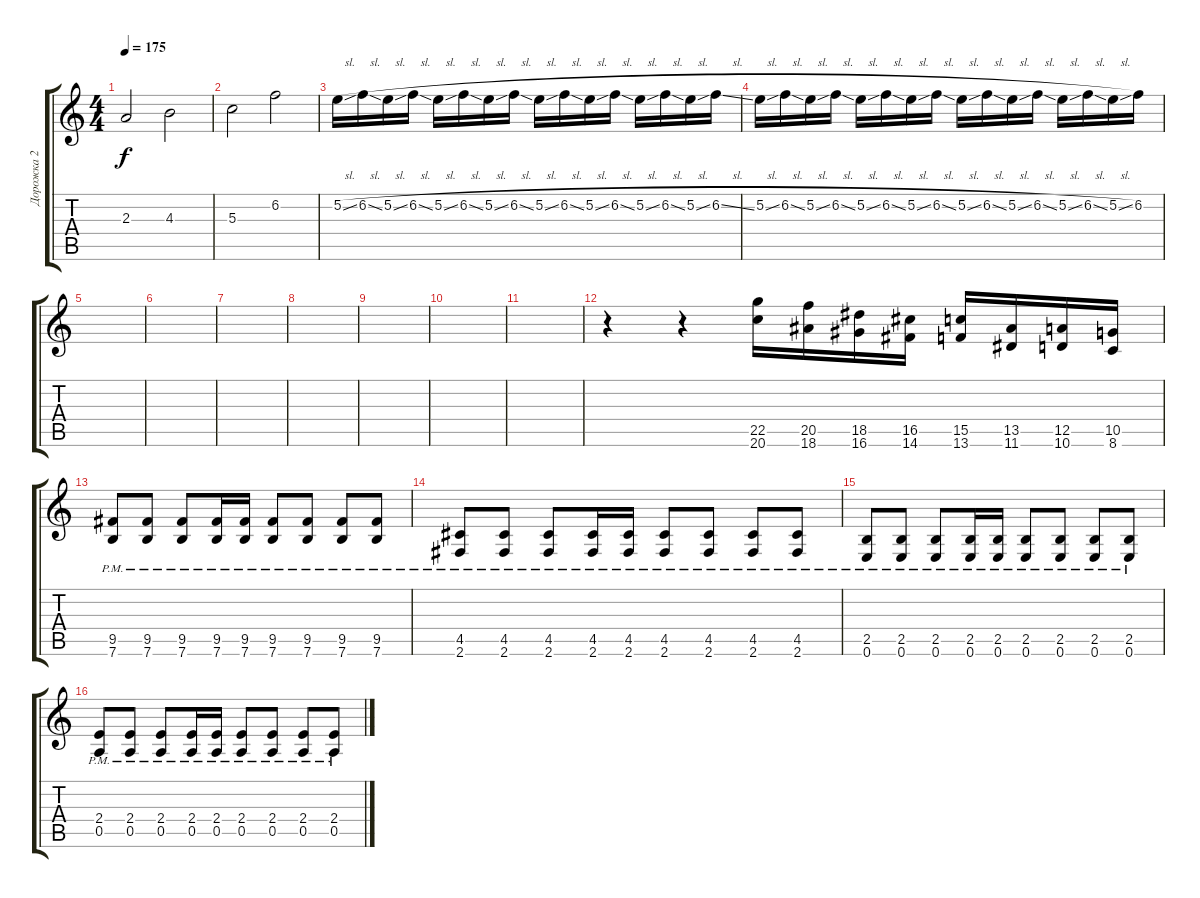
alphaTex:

\track ("Дорожка 2" "Дорожка 2") {instrument distortionguitar}
\staff {score tabs}
\tuning (E4 B3 G3 D3 A2 E2) {hide}
\ts (4 4)
\tempo 175
\clef g2
\ks c
2.3.2{dy f} 4.3.2 |
5.3.2 6.2.2 |
5.2{sl}.16 6.2{sl}.16 5.2{sl}.16 6.2{sl}.16 5.2{sl}.16 6.2{sl}.16 5.2{sl}.16 6.2{sl}.16 5.2{sl}.16 6.2{sl}.16 5.2{sl}.16 6.2{sl}.16 5.2{sl}.16 6.2{sl}.16 5.2{sl}.16 6.2{sl}.16 |
5.2{sl}.16 6.2{sl}.16 5.2{sl}.16 6.2{sl}.16 5.2{sl}.16 6.2{sl}.16 5.2{sl}.16 6.2{sl}.16 5.2{sl}.16 6.2{sl}.16 5.2{sl}.16 6.2{sl}.16 5.2{sl}.16 6.2{sl}.16 5.2{sl}.16 6.2.16 |
|
|
|
|
|
|
|
r.4 r.4 (22.5 20.6).16 (20.5 18.6).16 (18.5 16.6).16 (16.5 14.6).16 (15.5 13.6).16 (13.5 11.6).16 (12.5 10.6).16 (10.5 8.6).16 |
(9.5{pm} 7.6{pm}).8 (9.5{pm} 7.6{pm}).8 (9.5{pm} 7.6{pm}).8 (9.5{pm} 7.6{pm}).16 (9.5{pm} 7.6{pm}).16 (9.5{pm} 7.6{pm}).8 (9.5{pm} 7.6{pm}).8 (9.5{pm} 7.6{pm}).8 (9.5{pm} 7.6{pm}).8 |
(4.5{pm} 2.6{pm}).8 (4.5{pm} 2.6{pm}).8 (4.5{pm} 2.6{pm}).8 (4.5{pm} 2.6{pm}).16 (4.5{pm} 2.6{pm}).16 (4.5{pm} 2.6{pm}).8 (4.5{pm} 2.6{pm}).8 (4.5{pm} 2.6{pm}).8 (4.5{pm} 2.6{pm}).8 |
(2.5{pm} 0.6{pm}).8 (2.5{pm} 0.6{pm}).8 (2.5{pm} 0.6{pm}).8 (2.5{pm} 0.6{pm}).16 (2.5{pm} 0.6{pm}).16 (2.5{pm} 0.6{pm}).8 (2.5{pm} 0.6{pm}).8 (2.5{pm} 0.6{pm}).8 (2.5{pm} 0.6{pm}).8 |
(2.4{pm} 0.5{pm}).8 (2.4{pm} 0.5{pm}).8 (2.4{pm} 0.5{pm}).8 (2.4{pm} 0.5{pm}).16 (2.4{pm} 0.5{pm}).16 (2.4{pm} 0.5{pm}).8 (2.4{pm} 0.5{pm}).8 (2.4{pm} 0.5{pm}).8 (2.4{pm} 0.5{pm}).8
